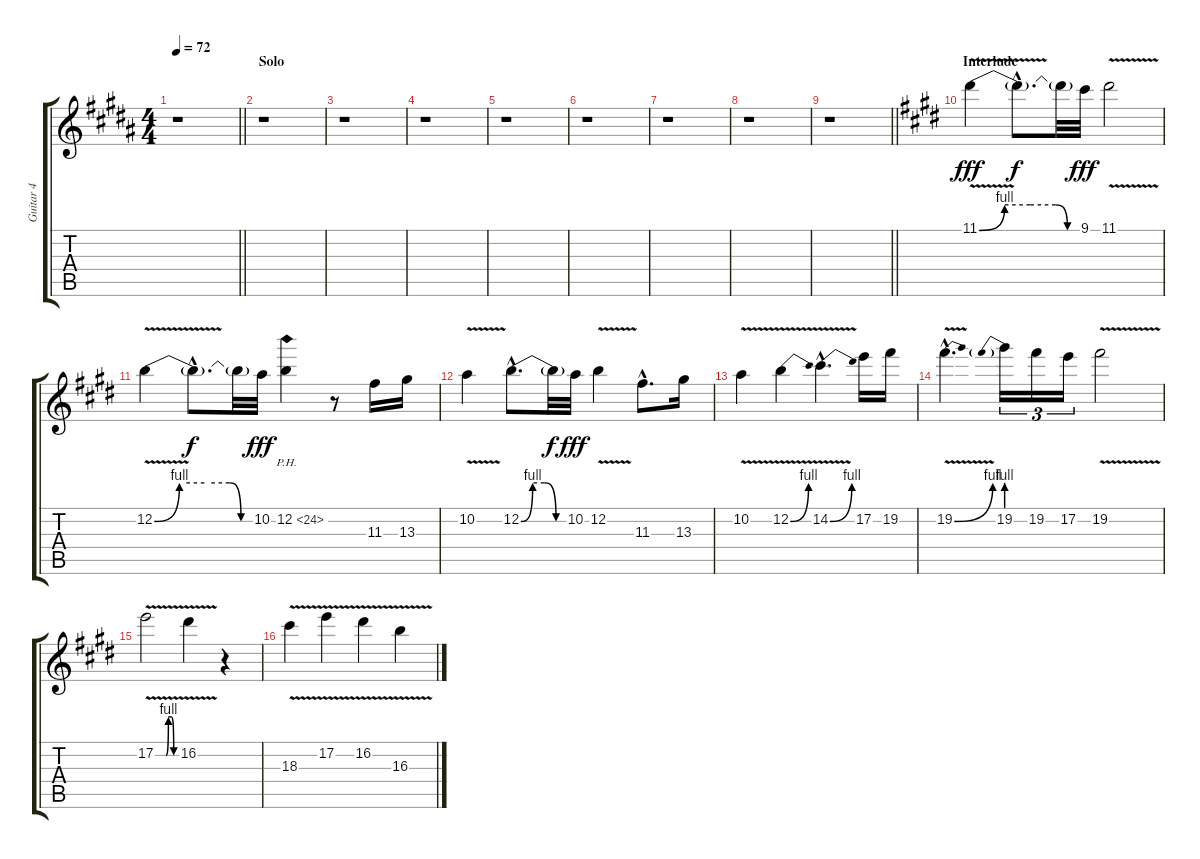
\track ("Guitar 4" "Guitar 4") {instrument distortionguitar}
\staff {score tabs}
\tuning (E4 B3 G3 D3 A2 E2) {hide}
\ts (4 4)
\tempo 72
\clef g2
\barLineRight lightlight
\ks b
r.1{dy fff} |
\section ("" "Solo")
r.1 |
r.1 |
r.1 |
r.1 |
r.1 |
r.1 |
r.1 |
\barLineRight lightlight
r.1 |
\section ("" "Interlude")
\ks e
11.1{be (custom 0 0 15 4 30 4 45 4 52 0 60 0) v}.4 11.1{hac t}.8{d dy f} 11.1{t}.32 9.1.32{dy fff} 11.1{v}.2 |
12.2{be (custom 0 0 15 4 30 4 45 4 52 0 60 0) v}.4 12.2{hac t}.8{d dy f} 12.2{t}.32 10.2.32{dy fff} 12.2{ph 12}.4 r.8 11.3.16 13.3.16 |
10.2{v}.4 12.2{be (custom 0 0 15 4 30 4 45 0 60 0) hac}.8{d} 12.2{t}.32{dy f} 10.2.32{dy fff} 12.2{v}.4 11.3{hac}.8{d} 13.3.16 |
10.2{v}.4 12.2{be (bend 0 0 60 4) v}.4 14.2{be (bend 0 0 60 4) v hac}.4{d} 17.2.16 19.2.16 |
19.2{be (bend 0 0 60 4) v hac}.4{d} 19.2{be (prebend 0 4 60 4)}.16{tu (3 2)} 19.2.16{tu (3 2)} 17.2.16{tu (3 2)} 19.2{v}.2 |
17.2{be (custom 0 0 30 0 37 4 45 4 52 0 60 0) v}.2 16.2{v}.4 r.4 |
18.3{v}.4 17.2{v}.4 16.2{v}.4 16.3{v}.4
